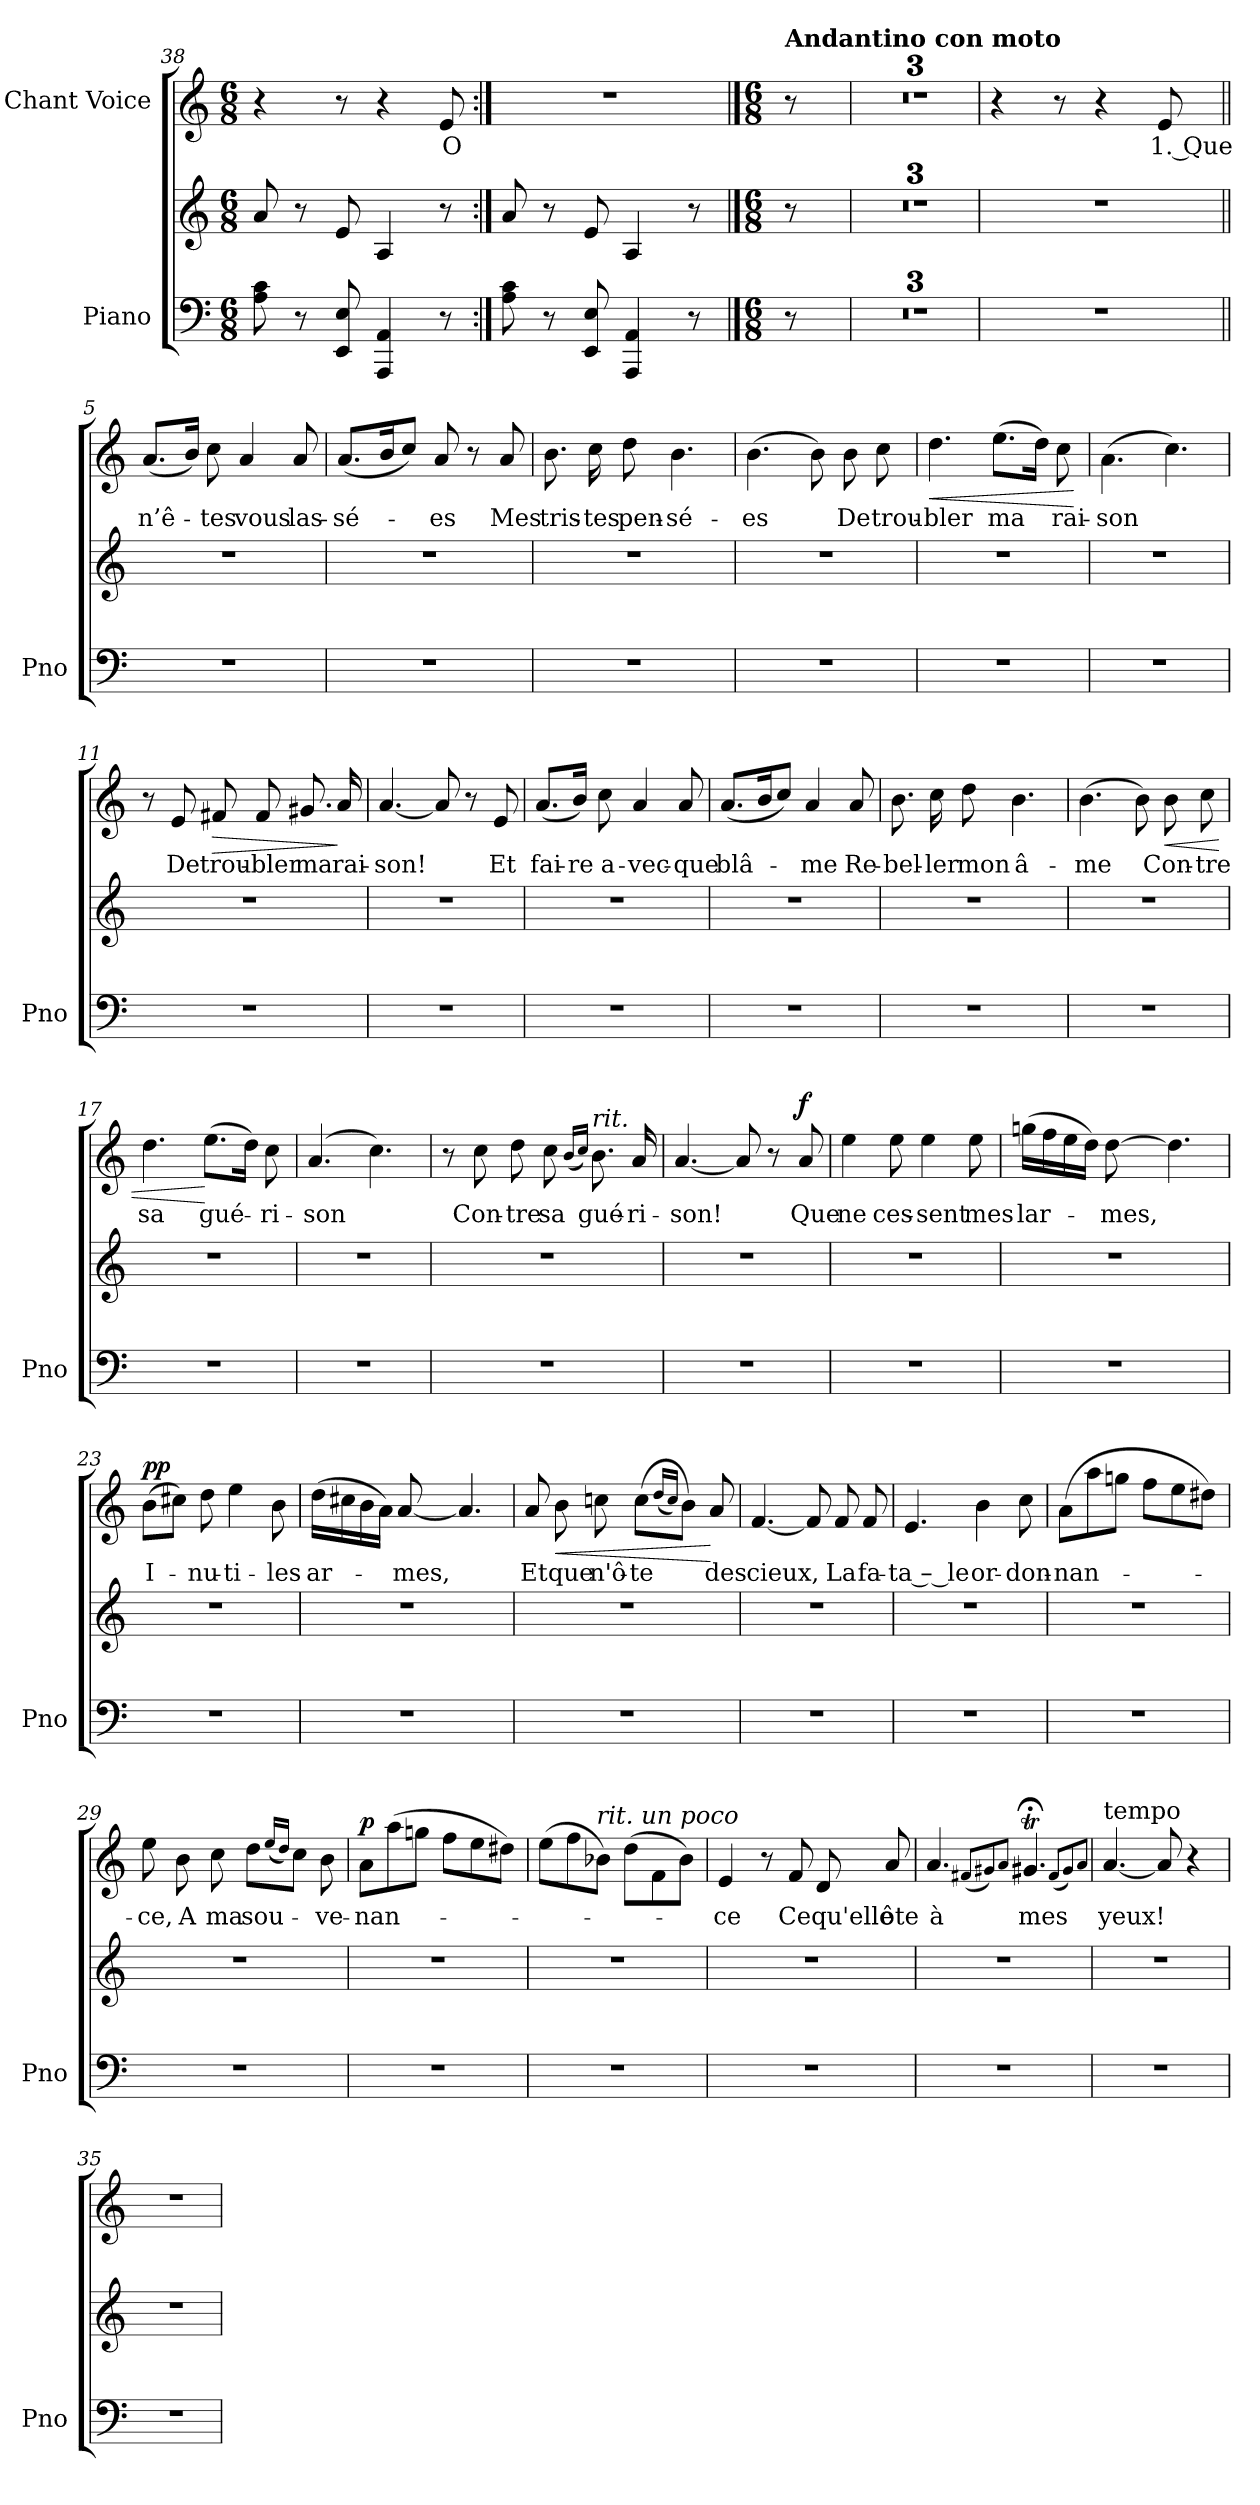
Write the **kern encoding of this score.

**kern	**kern	**kern	**text	**dynam
*part2	*part2	*part1	*part1	*part1
*staff3	*staff2	*staff1	*staff1	*staff1
*I"Piano	*	*I"Chant Voice	*	*
*I'Pno	*	*	*	*
*clefF4	*clefG2	*clefG2	*	*
*k[]	*k[]	*k[]	*	*
*M6/8	*M6/8	*M6/8	*	*
=38	=38	=38	=38	=38
8A\ 8c\	8a/	4r	.	.
8r	8r	.	.	.
8EE/ 8E/	8e/	8r	.	.
4AAA/ 4AA/	4A/	4r	.	.
8r	8r	8e/	O	.
=39:|!	=39:|!	=39:|!	=39:|!	=39:|!
8A\ 8c\	8a/	2.r	.	.
8r	8r	.	.	.
8EE/ 8E/	8e/	.	.	.
4AAA/ 4AA/	4A/	.	.	.
8r	8r	.	.	.
==	==	==	==	==
*M6/8	*M6/8	*M6/8	*	*
!	!	!LO:TX:a:B:t=Andantino con moto	!	!
8r	8r	8r	.	.
=1	=1	=1	=1	=1
2.r	2.r	2.r	.	.
=2	=2	=2	=2	=2
2.r	2.r	2.r	.	.
=3	=3	=3	=3	=3
2.r	2.r	2.r	.	.
=4	=4	=4	=4	=4
2.r	2.r	4r	.	.
.	.	8r	.	.
.	.	4r	.	.
.	.	8e/	1. Que	.
=5||	=5||	=5||	=5||	=5||
2.r	2.r	(8.a/L	n’ê-	.
.	.	16b/Jk)	.	.
.	.	8cc\	-tes	.
.	.	4a/	vous	.
.	.	8a/	las-	.
=6	=6	=6	=6	=6
2.r	2.r	(8.a/L	-sé-	.
.	.	16b/K	.	.
.	.	8cc/J)	.	.
.	.	8a/	-es	.
.	.	8r	.	.
.	.	8a/	Mes	.
=7	=7	=7	=7	=7
2.r	2.r	8.b\	tris-	.
.	.	16cc\	-tes	.
.	.	8dd\	pen-	.
.	.	4.b\	-sé-	.
=8	=8	=8	=8	=8
2.r	2.r	(4.b\	es	.
.	.	8b\)	.	.
.	.	8b\	De	.
.	.	8cc\	trou-	.
=9	=9	=9	=9	=9
!	!	!	!	!LO:HP:b
2.r	2.r	4.dd\	-bler	<
.	.	(8.ee\L	ma	.
.	.	16dd\Jk)	.	.
.	.	8cc\	rai-	.
.	.	.	.	[
=10	=10	=10	=10	=10
2.r	2.r	(4.a\	-son	.
.	.	4.cc\)	.	.
=11	=11	=11	=11	=11
2.r	2.r	8r	.	.
.	.	8e/	De	.
!	!	!	!	!LO:HP:b
.	.	8f#X/	trou-	>
.	.	8f#/	-bler	.
.	.	8.g#X/	ma	.
.	.	16a/	rai-	]
=12	=12	=12	=12	=12
2.r	2.r	[4.a/	son!	.
.	.	8a/]	.	.
.	.	8r	.	.
.	.	8e/	Et	.
=13	=13	=13	=13	=13
2.r	2.r	(8.a/L	fai-	.
.	.	16b/Jk)	-re	.
.	.	8cc\	a-	.
.	.	4a/	-vec-	.
.	.	8a/	-que	.
=14	=14	=14	=14	=14
2.r	2.r	(8.a/L	blâ-	.
.	.	16b/K	.	.
.	.	8cc/J)	.	.
.	.	4a/	-me	.
.	.	8a/	Re-	.
=15	=15	=15	=15	=15
2.r	2.r	8.b\	-bel-	.
.	.	16cc\	-ler	.
.	.	8dd\	mon	.
.	.	4.b\	â-	.
=16	=16	=16	=16	=16
2.r	2.r	(4.b\	-me	.
.	.	8b\)	.	.
!	!	!	!	!LO:HP:b
.	.	8b\	Con-	<
.	.	8cc\	-tre	.
=17	=17	=17	=17	=17
2.r	2.r	4.dd\	sa	.
.	.	(8.ee\L	gué-	[
.	.	16dd\Jk)	.	.
.	.	8cc\	-ri-	.
=18	=18	=18	=18	=18
2.r	2.r	(4.a/	-son	.
.	.	4.cc\)	.	.
=19	=19	=19	=19	=19
2.r	2.r	8r	.	.
.	.	8cc\	Con-	.
.	.	8dd\	-tre	.
.	.	8cc\	sa	.
.	.	(16qb/LL	.	.
.	.	16qcc/JJ)	.	.
!	!	!LO:TX:i:t=rit.	!	!
.	.	8.b\	gué-	.
.	.	16a/	-ri-	.
=20	=20	=20	=20	=20
2.r	2.r	[4.a/	-son!	.
.	.	8a/]	.	.
.	.	8r	.	.
!	!	!	!	!LO:DY:a
.	.	8a/	Que	f
=21	=21	=21	=21	=21
2.r	2.r	4ee\	ne	.
.	.	8ee\	ces-	.
.	.	4ee\	-sent	.
.	.	8ee\	mes	.
=22	=22	=22	=22	=22
2.r	2.r	(16ggn\LL	lar-	.
.	.	16ff\	.	.
.	.	16ee\	.	.
.	.	16dd\JJ)	.	.
.	.	[8dd\	-mes,	.
.	.	4.dd\]	.	.
=23	=23	=23	=23	=23
!	!	!	!	!LO:DY:a
2.r	2.r	(8b\L	I-	pp
.	.	8cc#X\J)	.	.
.	.	8dd\	-nu-	.
.	.	4ee\	-ti-	.
.	.	8b\	-les	.
=24	=24	=24	=24	=24
2.r	2.r	(16dd\LL	ar-	.
.	.	16cc#X\	.	.
.	.	16b\	.	.
.	.	16a\JJ)	.	.
.	.	[8a/	-mes,	.
.	.	4.a/]	.	.
=25	=25	=25	=25	=25
2.r	2.r	8a/	Et	.
!	!	!	!	!LO:HP:b
.	.	8b\	que	<
.	.	8ccn\	n'ô-	.
.	.	(8cc\L	-te	.
.	.	(16qdd/LL	.	.
.	.	16qcc/JJ)	.	.
.	.	8b\J)	.	.
.	.	8a/	des	[
=26	=26	=26	=26	=26
2.r	2.r	[4.f/	cieux,	.
.	.	8f/]	.	.
.	.	8f/	La	.
.	.	8f/	fa-	.
=27	=27	=27	=27	=27
2.r	2.r	4.e/	-ta – le	.
.	.	4b\	or-	.
.	.	8cc\	-don-	.
=28	=28	=28	=28	=28
2.r	2.r	(8a\L	-nan-	.
.	.	8aa\	.	.
.	.	8ggn\J	.	.
.	.	8ff\L	.	.
.	.	8ee\	.	.
.	.	8dd#X\J)	.	.
=29	=29	=29	=29	=29
2.r	2.r	8ee\	-ce,	.
.	.	8b\	A	.
.	.	8cc\	ma	.
.	.	8dd\L	sou-	.
.	.	(16qee/LL	.	.
.	.	16qdd/JJ)	.	.
.	.	8cc\J	.	.
.	.	8b\	-ve-	.
=30	=30	=30	=30	=30
!	!	!	!	!LO:DY:a
2.r	2.r	8a\L	-nan-	p
.	.	(8aa\	.	.
.	.	8ggn\J	.	.
.	.	8ff\L	.	.
.	.	8ee\	.	.
.	.	8dd#X\J)	.	.
=31	=31	=31	=31	=31
2.r	2.r	(8ee\L	.	.
.	.	8ff\	.	.
!	!	!LO:TX:i:t=rit. un poco	!	!
.	.	8b-X\J)	.	.
.	.	(8dd\L	.	.
.	.	8f\	.	.
.	.	8b-\J)	.	.
=32	=32	=32	=32	=32
2.r	2.r	4e/	-ce	.
.	.	8r	.	.
.	.	8f/	Ce	.
.	.	8d/	qu'elle	.
.	.	8a/	ôte	.
=33	=33	=33	=33	=33
2.r	2.r	4.a/	à	.
.	.	(8qf#X/L	.	.
.	.	8qg#X/)	.	.
.	.	8qa/J	.	.
.	.	4.g#;<t/	mes	.
.	.	(8qf#/L	.	.
.	.	8qg#/)	.	.
.	.	8qa/J	.	.
=34	=34	=34	=34	=34
!	!	!LO:TX:a:t=tempo	!	!
2.r	2.r	[4.a/	yeux!	.
.	.	8a/]	.	.
.	.	4r	.	.
=35	=35	=35	=35	=35
2.r	2.r	2.r	.	.
=	=	=	=	=
*-	*-	*-	*-	*-
